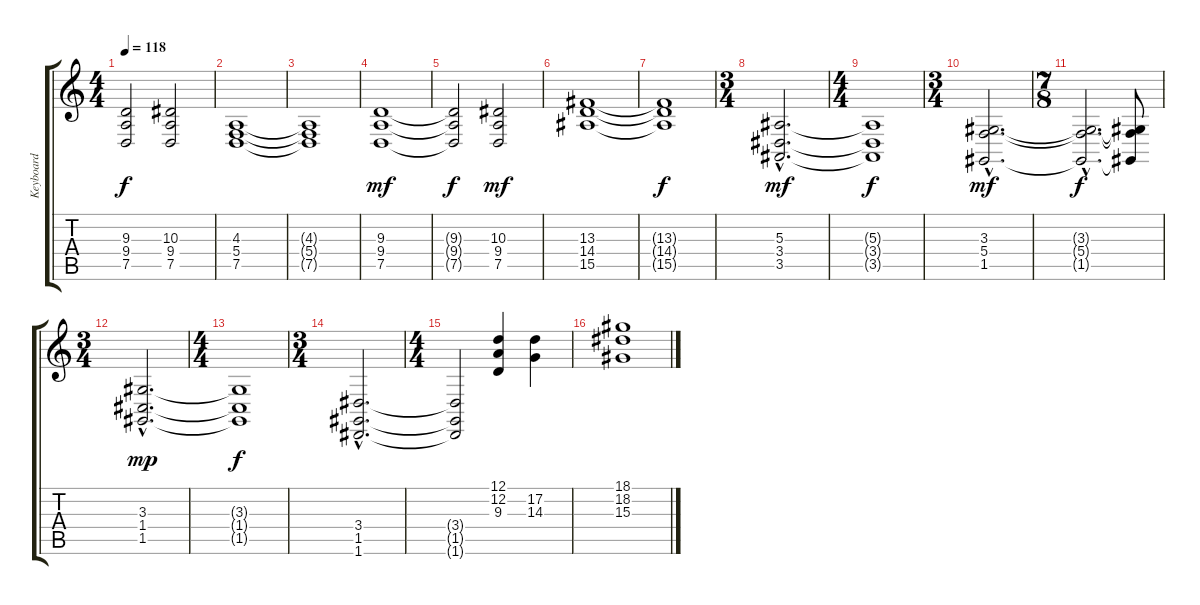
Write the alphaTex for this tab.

\track ("Keyboard" "Keyboard") {instrument synthstrings1}
\staff {score tabs}
\tuning (D4 A3 F3 C3 G2 D2) {hide}
\ts (4 4)
\tempo 118
\clef g2
\ks c
(9.3{t} 9.4{t} 7.5{t}).2{dy f} (10.3 9.4 7.5).2 |
(4.3 5.4 7.5).1 |
(4.3{t} 5.4{t} 7.5{t}).1 |
(9.3 9.4 7.5).1{dy mf} |
(9.3{t} 9.4{t} 7.5{t}).2{dy f} (10.3 9.4 7.5).2{dy mf} |
(13.3 14.4 15.5).1 |
(13.3{t} 14.4{t} 15.5{t}).1{dy f} |
\ts (3 4)
(5.3{hac} 3.4{hac} 3.5{hac}).2{d dy mf} |
\ts (4 4)
(5.3{t} 3.4{t} 3.5{t}).1{dy f} |
\ts (3 4)
(3.3{hac} 5.4{hac} 1.5{hac}).2{d dy mf} |
\ts (7 8)
(3.3{hac t} 5.4{hac t} 1.5{hac t}).2{d dy f} (3.3{t} 5.4{t} 1.5{t}).8 |
\ts (3 4)
(3.3{hac} 1.4{hac} 1.5{hac}).2{d dy mp} |
\ts (4 4)
(3.3{t} 1.4{t} 1.5{t}).1{dy f} |
\ts (3 4)
(3.4{hac} 1.5{hac} 1.6{hac}).2{d} |
\ts (4 4)
(3.4{t} 1.5{t} 1.6{t}).2 (12.1 12.2 9.3).4 (17.2 14.3).4 |
(18.1 18.2 15.3).1
